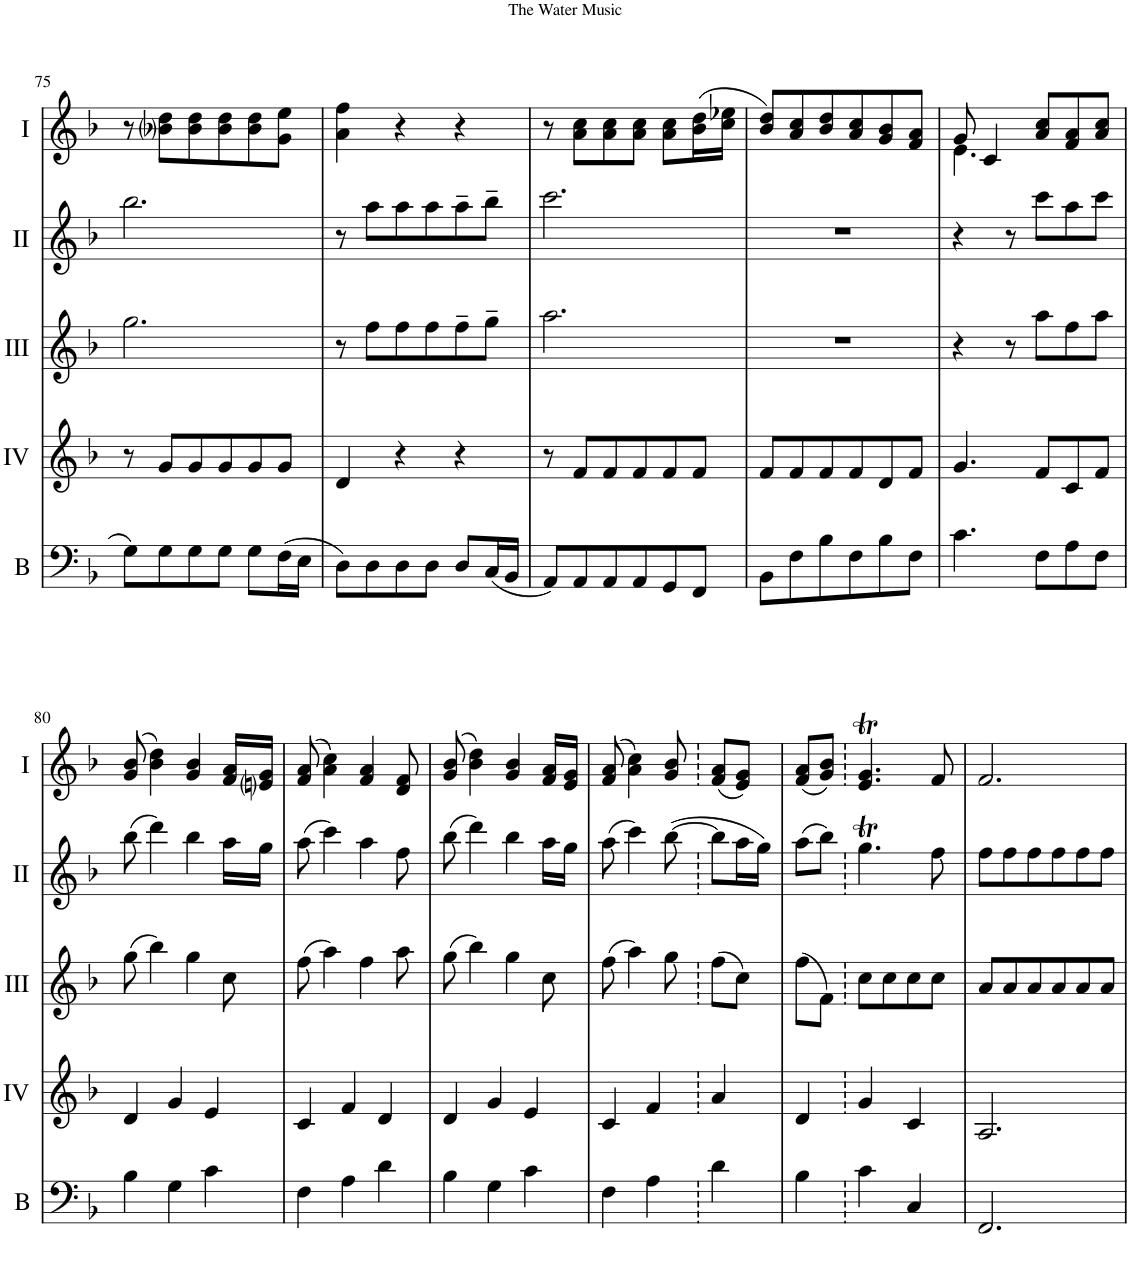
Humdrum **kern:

**kern	**kern	**kern	**kern	**kern
*part5	*part4	*part3	*part2	*part1
*staff5	*staff4	*staff3	*staff2	*staff1
*I"Bass	*I"Acc. 4	*I"Acc. 3	*I"Acc. 2	*I"Acc. 1
*I'B	*	*	*	*
!!LO:PB:g=z
*clefF4	*clefG2	*clefG2	*clefG2	*clefG2
*Trd7c12	*	*Trd7c12	*	*
*k[b-]	*k[b-]	*k[b-]	*k[b-]	*k[b-]
*M3/4	*M3/4	*M3/4	*M3/4	*M3/4
=75	=75	=75	=75	=75
8G\L	8r	2.gg\	2.b-\	8r
8G\	8g/L	.	.	8b-i\ 8dd\L
8G\	8g/	.	.	8b-\ 8dd\
8G\J	8g/	.	.	8b-\ 8dd\
8G\L	8g/	.	.	8b-\ 8dd\
(16F\L	8g/J	.	.	8g\ 8ee\J
16E\JJ	.	.	.	.
=76	=76	=76	=76	=76
8D\L)	4d/	8r	8r	4a\ 4ff\
8D\	.	8ff\L	8a\L	.
8D\	4r	8ff\	8a\	4r
8D\J	.	8ff\	8a\	.
8D/L	4r	8ff~\	8a~\	4r
(16C/L	.	8gg~\J	8b-~\J	.
16BB-/JJ	.	.	.	.
=77	=77	=77	=77	=77
8AA/L)	8r	2.aa\	2.cc\	8r
8AA/	8f/L	.	.	8a\ 8cc\L
8AA/	8f/	.	.	8a\ 8cc\
8AA/	8f/	.	.	8a\ 8cc\J
8GG/	8f/	.	.	8a\ 8cc\L
8FF/J	8f/J	.	.	(16b-\ 16dd\L
.	.	.	.	16cc\ 16ee-X\JJ
=78	=78	=78	=78	=78
8BB-\L	8f/L	2.r	2.r	8b-/ 8dd/L)
8F\	8f/	.	.	8a/ 8cc/
8B-\	8f/	.	.	8b-/ 8dd/
8F\	8f/	.	.	8a/ 8cc/
8B-\	8d/	.	.	8g/ 8b-/
8F\J	8f/J	.	.	8f/ 8a/J
=79	=79	=79	=79	=79
*	*	*	*	*^
4.c\	4.g/	4r	4r	8g/	4.e\
.	.	.	.	4c/	.
.	.	8r	8r	.	.
8F\L	8f/L	8aa\L	8cc\L	8a/ 8cc/L	8ryy
8A\	8c/	8ff\	8a\	8f/ 8a/	4ryy
8F\J	8f/J	8aa\J	8cc\J	8a/ 8cc/J	.
*	*	*	*	*v	*v
!!LO:LB:g=z
=80	=80	=80	=80	=80
4B-\	4d/	(8gg\	(8b-\	(8g/ 8b-/
.	.	4bb-\)	4dd\)	4b-\ 4dd\)
4G\	4g/	.	.	.
.	.	4gg\	4b-\	4g/ 4b-/
4c\	4e/	.	.	.
.	.	8cc\	16a\LL	16f/ 16a/LL
.	.	.	16g\JJ	16eni/ 16g/JJ
=81	=81	=81	=81	=81
4F\	4c/	(8ff\	(8a\	(8f/ 8a/
.	.	4aa\)	4cc\)	4a\ 4cc\)
4A\	4f/	.	.	.
.	.	4ff\	4a\	4f/ 4a/
4d\	4d/	.	.	.
.	.	8aa\	8f\	8d/ 8f/
=82	=82	=82	=82	=82
4B-\	4d/	(8gg\	(8b-\	(8g/ 8b-/
.	.	4bb-\)	4dd\)	4b-\ 4dd\)
4G\	4g/	.	.	.
.	.	4gg\	4b-\	4g/ 4b-/
4c\	4e/	.	.	.
.	.	8cc\	16a\LL	16f/ 16a/LL
.	.	.	16g\JJ	16e/ 16g/JJ
=83	=83	=83	=83	=83
4F\	4c/	(8ff\	(8a\	(8f/ 8a/
.	.	4aa\)	4cc\)	4a\ 4cc\)
4A\	4f/	.	.	.
.	.	8gg\	([8b-\	8g/ 8b-/
4d\	4a/	(8ff\L	8b-\L]	(8f/ 8a/L
.	.	8cc\J)	16a\L	8e/ 8g/J)
.	.	.	16g\JJ)	.
=84	=84	=84	=84	=84
4B-\	4d/	(8ff\L	(8a\L	(8f/ 8a/L
.	.	8f\J)	8b-\J)	8g/ 8b-/J)
4c\	4g/	8cc\L	4.gT\	4.e/T 4.g/T
.	.	8cc\	.	.
4C/	4c/	8cc\	.	.
.	.	8cc\J	8f\	8f/
=85	=85	=85	=85	=85
2.FF/	2.A/	8a/L	8f\L	2.f/
.	.	8a/	8f\	.
.	.	8a/	8f\	.
.	.	8a/	8f\	.
.	.	8a/	8f\	.
.	.	8a/J	8f\J	.
=	=	=	=	=
*-	*-	*-	*-	*-
